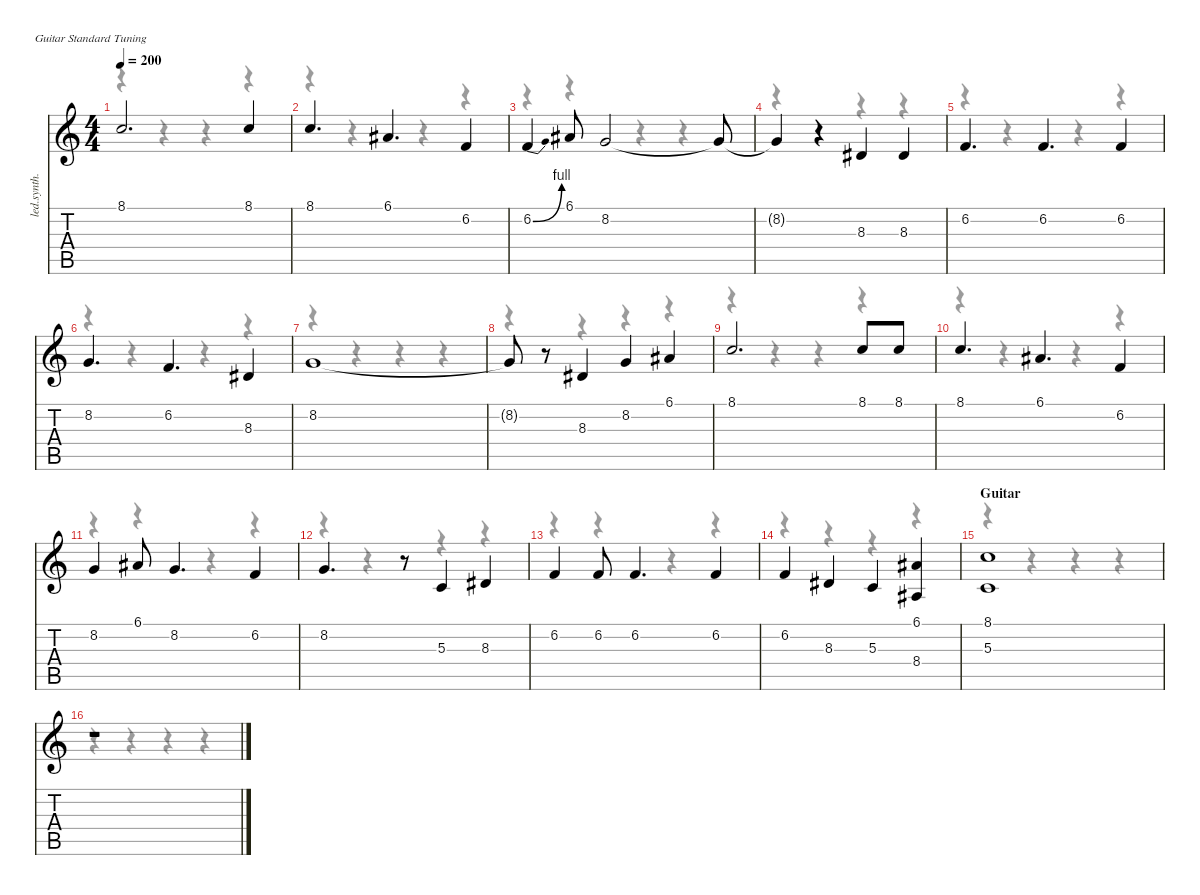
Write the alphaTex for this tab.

\hideDynamics
\bracketExtendMode nobrackets
\otherSystemsTrackNameOrientation horizontal
\track ("Vocals" "led.synth.") {instrument lead2sawtooth}
\staff {score tabs}
\tuning (E4 B3 G3 D3 A2 E2)
\voice
\ts (4 4)
\section ("" "")
\scale
1.05664
\tempo 200
\accidentals auto
\clef g2
\ottava regular
\simile none
\ks c
8.1.2{d dy f beam Up} 8.1.4{beam Up} |
\scale
0.997499 8.1.4{d beam Up} 6.1{acc #}.4{d beam Up} 6.2.4{beam Up} |
\scale
0.997499 6.2{be (bend 0 0 15 4)}.4{beam Up} 6.1{acc #}.8{beam Up} 8.2.2{beam Up} 8.2{t}.8{beam Up} |
\scale
0.997499 8.2{t}.4{beam Up} r.4{beam Up} 8.3{acc #}.4{beam Up} 8.3{acc #}.4{beam Up} |
\scale
0.975432 6.2.4{d beam Up} 6.2.4{d beam Up} 6.2.4{beam Up} |
\scale
0.975432 8.2.4{d beam Up} 6.2.4{d beam Up} 8.3{acc #}.4{beam Up} |
\scale
1.07564 8.2.1{beam Up} |
\scale
0.990757 8.2{t}.8{beam Up} r.8{beam Up} 8.3{acc #}.4{beam Up} 8.2.4{beam Up} 6.1{acc #}.4{beam Up} |
\scale
0.961334 8.1.2{d beam Up} 8.1.8{beam Up} 8.1.8{beam Up} |
\scale
0.990757 8.1.4{d beam Up} 6.1{acc #}.4{d beam Up} 6.2.4{beam Up} |
\scale
0.990757 8.2.4{beam Up} 6.1{acc #}.8{beam Up} 8.2.4{d beam Up} 6.2.4{beam Up} |
\scale
0.990757 8.2.4{d beam Up} r.8{beam Up} 5.3.4{beam Up} 8.3{acc #}.4{beam Up} |
\scale
1.06929 6.2.4{beam Up} 6.2.8{beam Up} 6.2.4{d beam Up} 6.2.4{beam Up} |
\scale
0.993086 6.2.4{beam Up} 8.3{acc #}.4{beam Up} 5.3.4{beam Up} (6.1{acc #} 8.4{acc #}).4{dy mf beam Up} |
\section ("" "Guitar")
\scale
0.988084 (8.1 5.3).1{beam Up} |
\scale
0.988084 r.1{beam Up}
\voice
\clef g2
\ottava regular
\simile none
\ks c
r.4{dy mf beam Down} r.4{beam Down} r.4{beam Down} r.4{beam Down} |
r.4{beam Down} r.4{beam Down} r.4{beam Down} r.4{beam Down} |
r.4{beam Down} r.4{beam Down} r.4{beam Down} r.4{beam Down} |
r.4{beam Down} r.4{beam Down} r.4{beam Down} r.4{beam Down} |
r.4{beam Down} r.4{beam Down} r.4{beam Down} r.4{beam Down} |
r.4{beam Down} r.4{beam Down} r.4{beam Down} r.4{beam Down} |
r.4{beam Down} r.4{beam Down} r.4{beam Down} r.4{beam Down} |
r.4{beam Down} r.4{beam Down} r.4{beam Down} r.4{beam Down} |
r.4{beam Down} r.4{beam Down} r.4{beam Down} r.4{beam Down} |
r.4{beam Down} r.4{beam Down} r.4{beam Down} r.4{beam Down} |
r.4{beam Down} r.4{beam Down} r.4{beam Down} r.4{beam Down} |
r.4{beam Down} r.4{beam Down} r.4{beam Down} r.4{beam Down} |
r.4{beam Down} r.4{beam Down} r.4{beam Down} r.4{beam Down} |
r.4{beam Down} r.4{beam Down} r.4{beam Down} r.4{beam Down} |
r.4{beam Down} r.4{beam Down} r.4{beam Down} r.4{beam Down} |
r.4{beam Down} r.4{beam Down} r.4{beam Down} r.4{beam Down}
